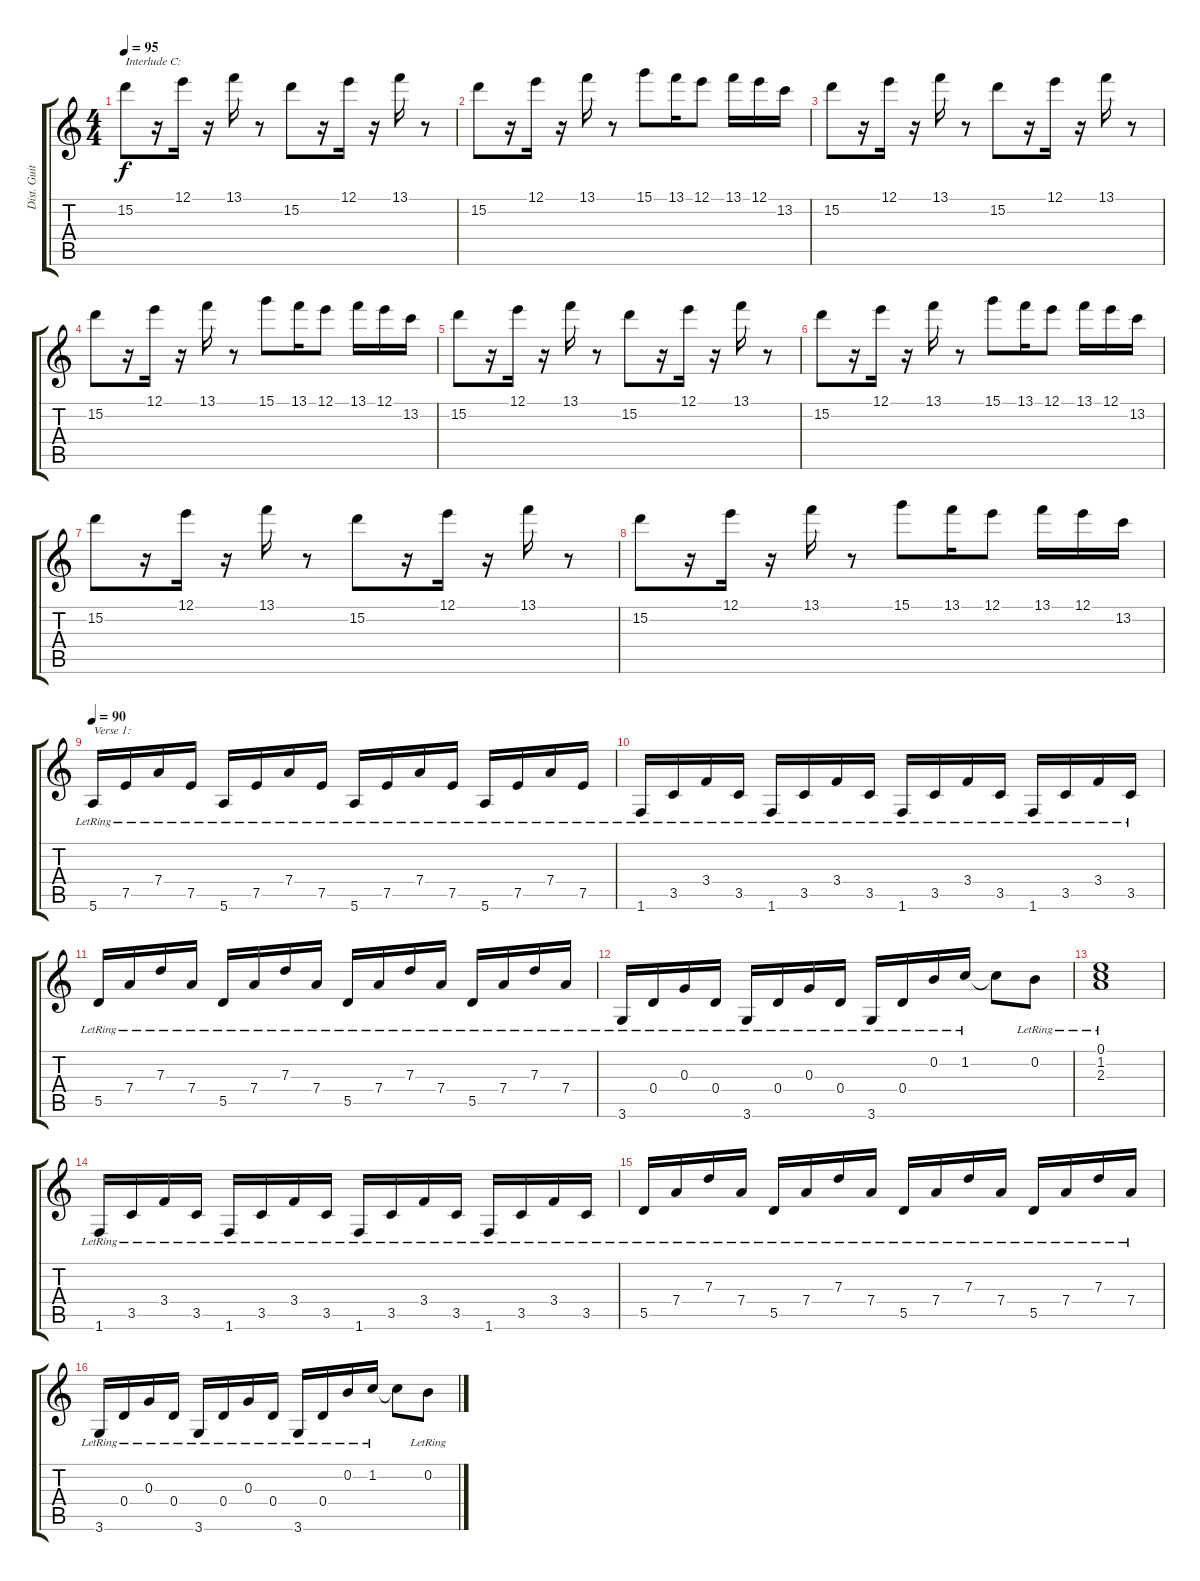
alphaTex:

\track ("Dist. Guitar 1" "Dist. Guit") {instrument distortionguitar}
\staff {score tabs}
\tuning (E4 B3 G3 D3 A2 E2) {hide}
\ts (4 4)
\tempo 95
\clef g2
\ks c
15.2.8{txt "Interlude C:" dy f} r.16 12.1.16 r.16 13.1.16 r.8 15.2.8 r.16 12.1.16 r.16 13.1.16 r.8 |
15.2.8 r.16 12.1.16 r.16 13.1.16 r.8 15.1.8 13.1.16 12.1.8 13.1.16 12.1.16 13.2.16 |
15.2.8 r.16 12.1.16 r.16 13.1.16 r.8 15.2.8 r.16 12.1.16 r.16 13.1.16 r.8 |
15.2.8 r.16 12.1.16 r.16 13.1.16 r.8 15.1.8 13.1.16 12.1.8 13.1.16 12.1.16 13.2.16 |
15.2.8 r.16 12.1.16 r.16 13.1.16 r.8 15.2.8 r.16 12.1.16 r.16 13.1.16 r.8 |
15.2.8 r.16 12.1.16 r.16 13.1.16 r.8 15.1.8 13.1.16 12.1.8 13.1.16 12.1.16 13.2.16 |
15.2.8 r.16 12.1.16 r.16 13.1.16 r.8 15.2.8 r.16 12.1.16 r.16 13.1.16 r.8 |
15.2.8 r.16 12.1.16 r.16 13.1.16 r.8 15.1.8 13.1.16 12.1.8 13.1.16 12.1.16 13.2.16 |
\tempo 90
5.6{lr}.16{txt "Verse 1:" volume 10 instrument electricguitarjazz} 7.5{lr}.16 7.4{lr}.16 7.5{lr}.16 5.6{lr}.16 7.5{lr}.16 7.4{lr}.16 7.5{lr}.16 5.6{lr}.16 7.5{lr}.16 7.4{lr}.16 7.5{lr}.16 5.6{lr}.16 7.5{lr}.16 7.4{lr}.16 7.5{lr}.16 |
1.6{lr}.16 3.5{lr}.16 3.4{lr}.16 3.5{lr}.16 1.6{lr}.16 3.5{lr}.16 3.4{lr}.16 3.5{lr}.16 1.6{lr}.16 3.5{lr}.16 3.4{lr}.16 3.5{lr}.16 1.6{lr}.16 3.5{lr}.16 3.4{lr}.16 3.5{lr}.16 |
5.5{lr}.16 7.4{lr}.16 7.3{lr}.16 7.4{lr}.16 5.5{lr}.16 7.4{lr}.16 7.3{lr}.16 7.4{lr}.16 5.5{lr}.16 7.4{lr}.16 7.3{lr}.16 7.4{lr}.16 5.5{lr}.16 7.4{lr}.16 7.3{lr}.16 7.4{lr}.16 |
3.6{lr}.16 0.4{lr}.16 0.3{lr}.16 0.4{lr}.16 3.6{lr}.16 0.4{lr}.16 0.3{lr}.16 0.4{lr}.16 3.6{lr}.16 0.4{lr}.16 0.2{lr}.16 1.2{lr}.16 1.2{t}.8 0.2{lr}.8 |
(0.1{lr} 1.2{lr} 2.3{lr}).1 |
1.6{lr}.16 3.5{lr}.16 3.4{lr}.16 3.5{lr}.16 1.6{lr}.16 3.5{lr}.16 3.4{lr}.16 3.5{lr}.16 1.6{lr}.16 3.5{lr}.16 3.4{lr}.16 3.5{lr}.16 1.6{lr}.16 3.5{lr}.16 3.4{lr}.16 3.5{lr}.16 |
5.5{lr}.16 7.4{lr}.16 7.3{lr}.16 7.4{lr}.16 5.5{lr}.16 7.4{lr}.16 7.3{lr}.16 7.4{lr}.16 5.5{lr}.16 7.4{lr}.16 7.3{lr}.16 7.4{lr}.16 5.5{lr}.16 7.4{lr}.16 7.3{lr}.16 7.4{lr}.16 |
3.6{lr}.16 0.4{lr}.16 0.3{lr}.16 0.4{lr}.16 3.6{lr}.16 0.4{lr}.16 0.3{lr}.16 0.4{lr}.16 3.6{lr}.16 0.4{lr}.16 0.2{lr}.16 1.2{lr}.16 1.2{t}.8 0.2{lr}.8
